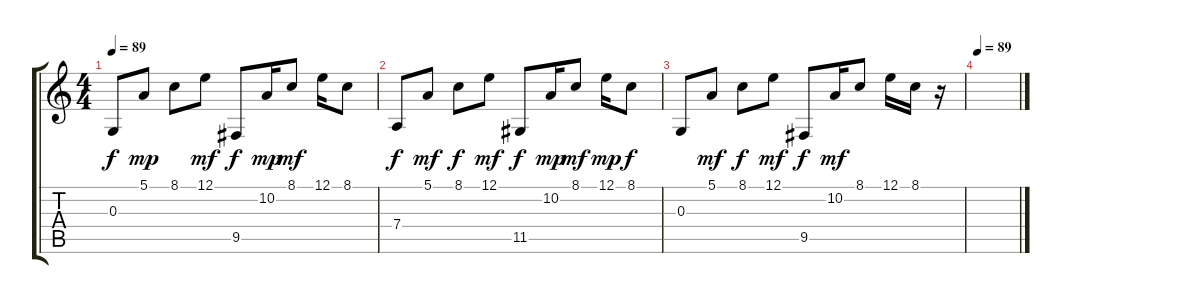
\track "" {instrument electricpiano2}
\staff {score tabs}
\tuning (E4 B3 G3 D3 A2 E2) {hide}
\ts (4 4)
\tempo 89
\clef g2
\ks c
0.3.8{dy f} 5.1.8{dy mp} 8.1.8 12.1.8{dy mf} 9.5.8{dy f} 10.2.16{dy mp} 8.1.8{dy mf} 12.1.16 8.1.8 |
7.4.8{dy f} 5.1.8{dy mf} 8.1.8{dy f} 12.1.8{dy mf} 11.5.8{dy f} 10.2.16{dy mp} 8.1.8{dy mf} 12.1.16{dy mp} 8.1.8{dy f} |
0.3.8 5.1.8{dy mf} 8.1.8{dy f} 12.1.8{dy mf} 9.5.8{dy f} 10.2.16{dy mf} 8.1.8 12.1.16 8.1.16 r.16 |
\tempo 89
